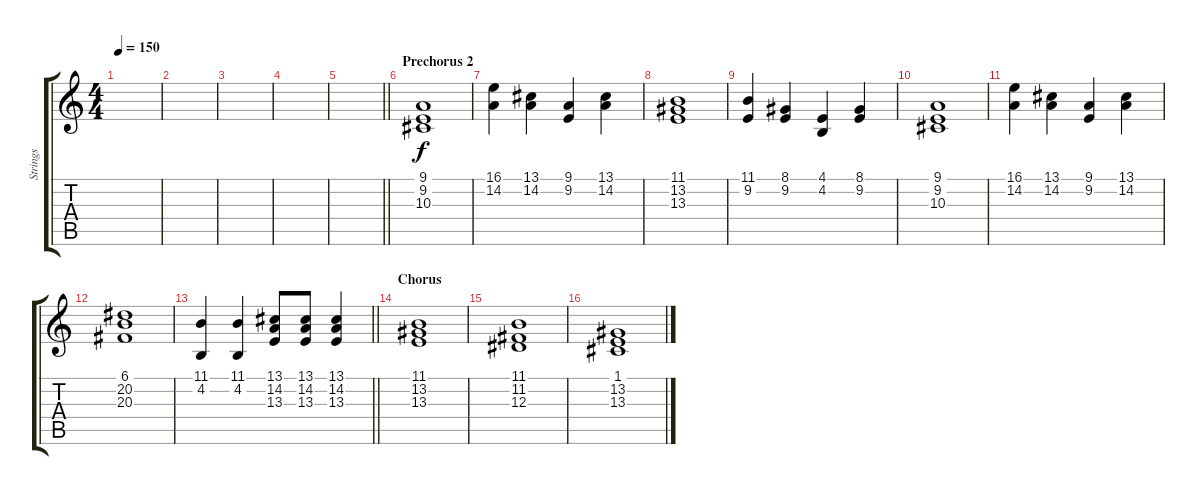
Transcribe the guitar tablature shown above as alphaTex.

\track ("Strings" "Strings") {instrument stringensemble1}
\staff {score tabs}
\tuning (C4 G3 Eb3 Bb2 F2 C2) {hide}
\ts (4 4)
\tempo 150
\clef g2
\ks c
|
|
|
|
\barLineRight lightlight
|
\section ("" "Prechorus 2")
(9.1 9.2 10.3).1 |
(16.1 14.2).4 (13.1 14.2).4 (9.1 9.2).4 (13.1 14.2).4 |
(11.1 13.2 13.3).1 |
(11.1 9.2).4 (8.1 9.2).4 (4.1 4.2).4 (8.1 9.2).4 |
(9.1 9.2 10.3).1 |
(16.1 14.2).4 (13.1 14.2).4 (9.1 9.2).4 (13.1 14.2).4 |
(6.1 20.2 20.3).1 |
\barLineRight lightlight
(11.1 4.2).4 (11.1 4.2).4 (13.1 14.2 13.3).8 (13.1 14.2 13.3).8 (13.1 14.2 13.3).4 |
\section ("" "Chorus")
(11.1 13.2 13.3).1 |
(11.1 11.2 12.3).1 |
(1.1 13.2 13.3).1
